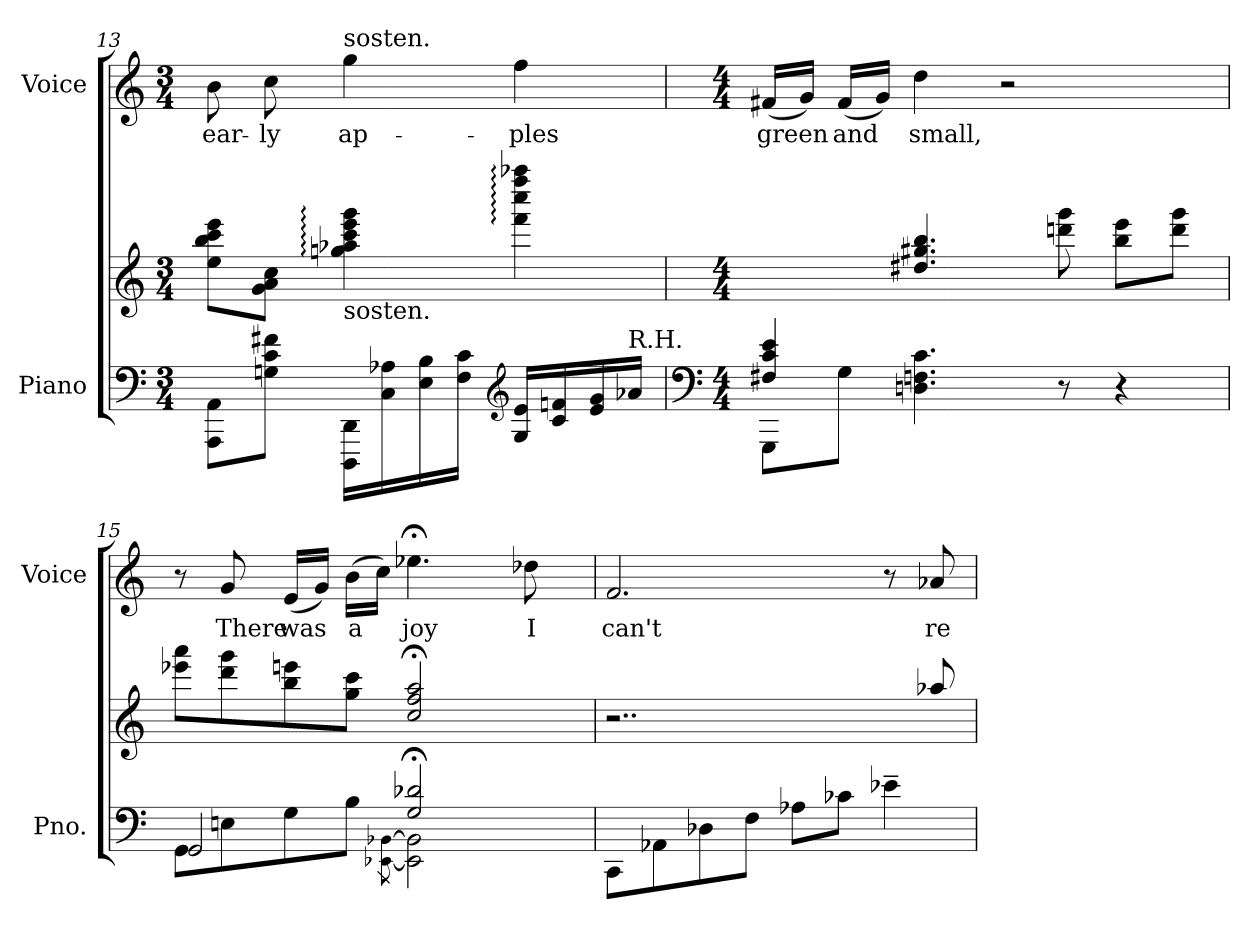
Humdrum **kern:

**kern	**kern	**kern	**text
*part2	*part2	*part1	*part1
*staff3	*staff2	*staff1	*staff1
*I"Piano	*	*I"Voice	*
*I'Pno.	*	*I'Voice	*
!!LO:PB:g=z
*clefF4	*clefG2	*clefG2	*
*k[]	*k[]	*k[]	*
*C:	*C:	*C:	*
*M3/4	*M3/4	*M3/4	*
=13	=13	=13	=13
!	!	!	!LO:LY:b:color=#000000
8AAAi\ 8AAiL	8eei\ 8bbi 8ccci 8eeeiL	8bi\	ear-
*X8ba	*	*	*
!	!	!	!LO:LY:b:color=#000000
8Gni\ 8ci 8f#XiJ	8gi\ 8ai 8cciJ	8cci\	-ly
!	!	!LO:TX:a:t=sosten.	!
!	!LO:TX:b:t=sosten.	!	!
!	!	!	!LO:LY:b:color=#000000
16DDDi\ 16DDiLL	4ggni\: 4aa-Xi: 4ccci: 4eeei: 4gggi:	4ggi\	ap-
16Ci\ 16A-Xi	.	.	.
16Ei\ 16Bi	.	.	.
16Fi\ 16ciJJ	.	.	.
*clefG2	*	*	*
*	*8ba	*	*
!	!	!	!LO:LY:b:color=#000000
16Gi/ 16eiLL	4ffi\: 4ccci: 4fffi: 4aaa-Xi:	4ffi\	-ples
16ci/ 16fni	.	.	.
16ei/ 16gi	.	.	.
!LO:TX:a:t=R.H.	!	!	!
16a-Xi/JJ	.	.	.
=14	=14	=14	=14
*clefF4	*	*	*
*M4/4	*M4/4	*M4/4	*
*^	*	*	*
!	!	!	!	!LO:LY:b:color=#000000
4F#Xi/ 4ci 4ei	8GGGi\L	4ryy	(16f#Xi/LL	green
.	.	.	16gi/JJ)	.
!	!	!	!	!LO:LY:b:color=#000000
.	8Gi\J	.	(16f#i/LL	and
.	.	.	16gi/JJ)	.
!	!	!	!	!LO:LY:b:color=#000000
2.ryy	4.Dni\ 4.Fi 4.ci	4.d#Xi/ 4.g#Xi 4.bi	4ddi\	small,
.	.	.	2r	.
.	8r	8ddni\ 8ggi	.	.
.	4r	8bi\ 8eeiL	.	.
.	.	8ddi\ 8ggiJ	.	.
!!LO:LB:g=z
=15	=15	=15	=15	=15
*	*^	*	*	*
8GGi\L	2GGi/	2ryy	8ee-Xi\ 8aaiL	8r	.
!	!	!	!	!	!LO:LY:b:color=#000000
8Eni\	.	.	8ddi\ 8ggi	8gi/	There
!	!	!	!	!	!LO:LY:b:color=#000000
8Gi\	.	.	8bi\ 8eeni	(16ei/LL	was
.	.	.	.	16gi/JJ)	.
!	!	!	!	!	!LO:LY:b:color=#000000
8Bi\J	.	.	8gi\ 8cciJ	(16bi\LL	a
.	.	.	.	16cci\JJ)	.
[<8qEE-Xi\ [>8qBB-Xi	8qryy	.	.	.	.
!	!	!	!	!	!LO:LY:b:color=#000000
2EE-i\] 2BB-i]	2ryy	2Gi/; 2d-Xi;	2ci/; 2fi; 2ai;	4.ee-X;i\	joy
!	!	!	!	!	!LO:LY:b:color=#000000
.	.	.	.	8dd-Xi\	I
*v	*v	*v	*	*	*
=16	=16	=16	=16
!	!	!	!LO:LY:b:color=#000000
8CCi\L	2..r	2.fi/	can't
8AA-Xi\	.	.	.
8D-Xi\	.	.	.
8Fi\J	.	.	.
8A-Xi\L	.	.	.
8c-Xi\J	.	.	.
4e-X~i\	.	8r	.
!	!	!	!LO:LY:b:color=#000000
.	8a-Xi/	8a-Xi/	re-
=	=	=	=
*-	*-	*-	*-
